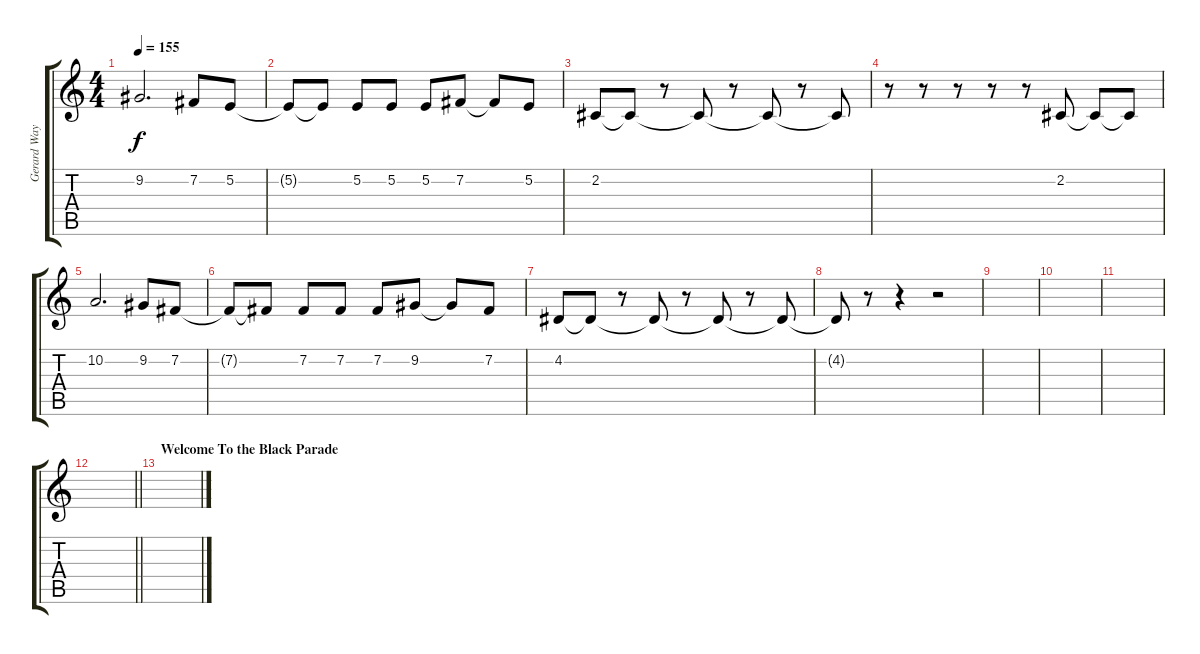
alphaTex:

\track ("Gerard Way [Vocals]" "Gerard Way") {instrument altosax}
\staff {score tabs}
\tuning (E4 B3 G3 D3 A2 E2) {hide}
\ts (4 4)
\tempo 155
\clef g2
\ks c
9.2.2{d dy f} 7.2.8 5.2.8 |
5.2{t}.8 5.2{t}.8 5.2.8 5.2.8 5.2.8 7.2.8 7.2{t}.8 5.2.8 |
2.2.8 2.2{t}.8 r.8 2.2{t}.8 r.8 2.2{t}.8 r.8 2.2{t}.8 |
r.8 r.8 r.8 r.8 r.8 2.2.8 2.2{t}.8 2.2{t}.8 |
10.2.2{d} 9.2.8 7.2.8 |
7.2{t}.8 7.2{t}.8 7.2.8 7.2.8 7.2.8 9.2.8 9.2{t}.8 7.2.8 |
4.2.8 4.2{t}.8 r.8 4.2{t}.8 r.8 4.2{t}.8 r.8 4.2{t}.8 |
4.2{t}.8 r.8 r.4 r.2 |
|
|
|
\barLineRight lightlight
|
\section ("" "Welcome To the Black Parade")
